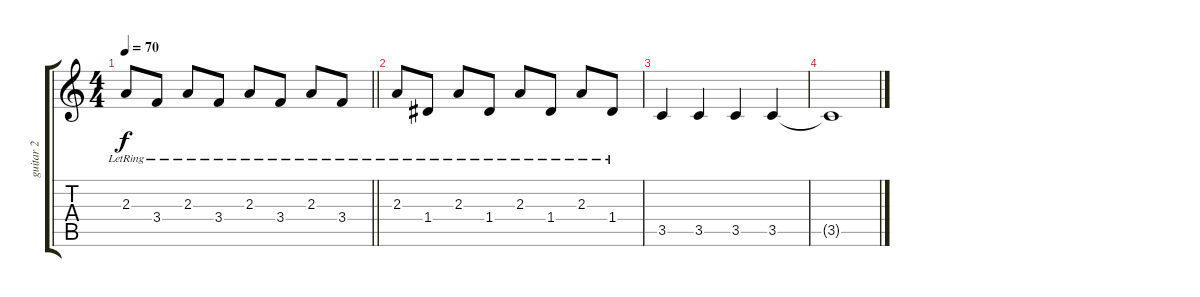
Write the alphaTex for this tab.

\track ("guitar 2" "guitar 2") {instrument electricguitarjazz}
\staff {score tabs}
\tuning (E4 B3 G3 D3 A2 E2) {hide}
\ts (4 4)
\tempo 70
\clef g2
\barLineRight lightlight
\ks c
2.3{lr}.8{dy f volume 4} 3.4{lr}.8 2.3{lr}.8 3.4{lr}.8 2.3{lr}.8 3.4{lr}.8 2.3{lr}.8 3.4{lr}.8 |
2.3{lr}.8 1.4{lr}.8 2.3{lr}.8 1.4{lr}.8 2.3{lr}.8 1.4{lr}.8 2.3{lr}.8 1.4{lr}.8 |
3.5.4 3.5.4 3.5.4 3.5.4 |
3.5{t}.1
